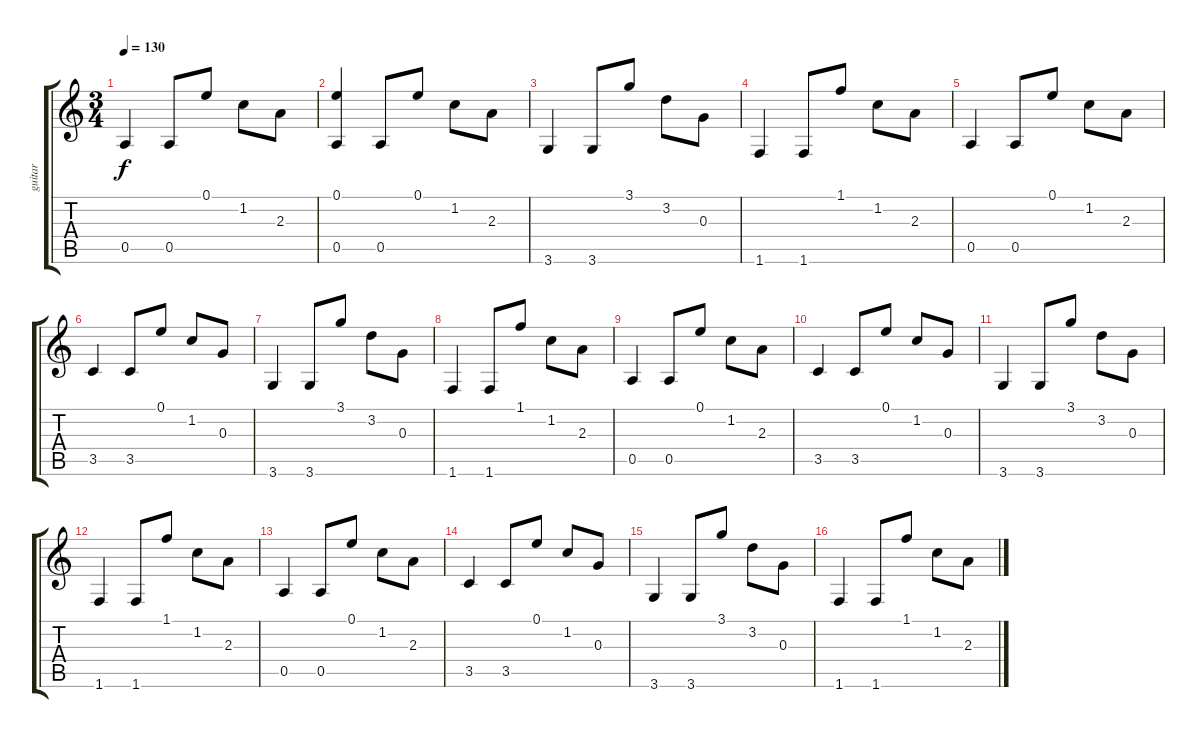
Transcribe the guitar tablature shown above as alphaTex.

\track ("guitar" "guitar") {instrument electricguitarclean}
\staff {score tabs}
\tuning (E4 B3 G3 D3 A2 E2) {hide}
\ts (3 4)
\tempo 130
\clef g2
\ks c
0.5.4{dy f} 0.5.8 0.1.8 1.2.8 2.3.8 |
(0.1 0.5).4 0.5.8 0.1.8 1.2.8 2.3.8 |
3.6.4 3.6.8 3.1.8 3.2.8 0.3.8 |
1.6.4 1.6.8 1.1.8 1.2.8 2.3.8 |
0.5.4 0.5.8 0.1.8 1.2.8 2.3.8 |
3.5.4 3.5.8 0.1.8 1.2.8 0.3.8 |
3.6.4 3.6.8 3.1.8 3.2.8 0.3.8 |
1.6.4 1.6.8 1.1.8 1.2.8 2.3.8 |
0.5.4 0.5.8 0.1.8 1.2.8 2.3.8 |
3.5.4 3.5.8 0.1.8 1.2.8 0.3.8 |
3.6.4 3.6.8 3.1.8 3.2.8 0.3.8 |
1.6.4 1.6.8 1.1.8 1.2.8 2.3.8 |
0.5.4 0.5.8 0.1.8 1.2.8 2.3.8 |
3.5.4 3.5.8 0.1.8 1.2.8 0.3.8 |
3.6.4 3.6.8 3.1.8 3.2.8 0.3.8 |
1.6.4 1.6.8 1.1.8 1.2.8 2.3.8
